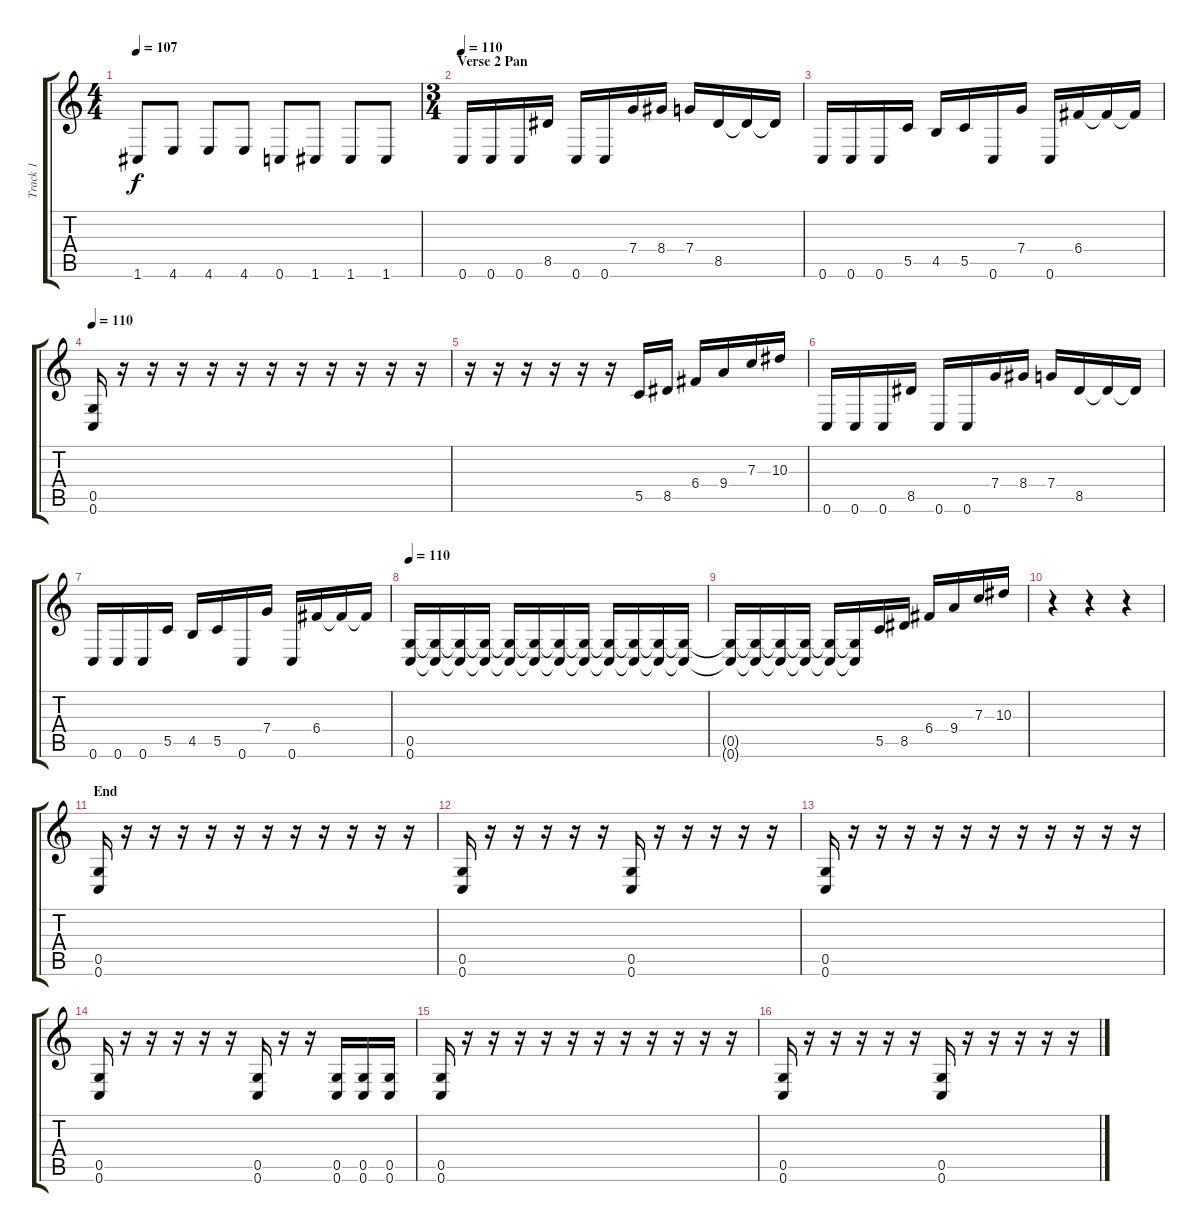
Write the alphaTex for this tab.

\track ("Track 1" "Track 1") {instrument distortionguitar}
\staff {score tabs}
\tuning (D4 A3 F3 C3 G2 C2) {hide}
\ts (4 4)
\tempo 107
\clef g2
\ks c
1.6.8{dy f} 4.6.8 4.6.8 4.6.8 0.6.8 1.6.8 1.6.8 1.6.8 |
\ts (3 4)
\section ("" "Verse 2 Pan")
\tempo 110
0.6.16 0.6.16 0.6.16 8.5.16 0.6.16 0.6.16 7.4.16 8.4.16 7.4.16 8.5.16 8.5{t}.16 8.5{t}.16 |
0.6.16 0.6.16 0.6.16 5.5.16 4.5.16 5.5.16 0.6.16 7.4.16 0.6.16 6.4.16 6.4{t}.16 6.4{t}.16 |
\tempo 110
(0.5 0.6).16 r.16 r.16 r.16 r.16 r.16 r.16 r.16 r.16 r.16 r.16 r.16 |
r.16 r.16 r.16 r.16 r.16 r.16 5.5.16 8.5.16 6.4.16 9.4.16 7.3.16 10.3.16 |
0.6.16 0.6.16 0.6.16 8.5.16 0.6.16 0.6.16 7.4.16 8.4.16 7.4.16 8.5.16 8.5{t}.16 8.5{t}.16 |
0.6.16 0.6.16 0.6.16 5.5.16 4.5.16 5.5.16 0.6.16 7.4.16 0.6.16 6.4.16 6.4{t}.16 6.4{t}.16 |
\tempo 110
(0.5 0.6).16 (0.5{t} 0.6{t}).16 (0.5{t} 0.6{t}).16 (0.5{t} 0.6{t}).16 (0.5{t} 0.6{t}).16 (0.5{t} 0.6{t}).16 (0.5{t} 0.6{t}).16 (0.5{t} 0.6{t}).16 (0.5{t} 0.6{t}).16 (0.5{t} 0.6{t}).16 (0.5{t} 0.6{t}).16 (0.5{t} 0.6{t}).16 |
(0.5{t} 0.6{t}).16 (0.5{t} 0.6{t}).16 (0.5{t} 0.6{t}).16 (0.5{t} 0.6{t}).16 (0.5{t} 0.6{t}).16 (0.5{t} 0.6{t}).16 5.5.16 8.5.16 6.4.16 9.4.16 7.3.16 10.3.16 |
r.4 r.4 r.4 |
\section ("" "End")
(0.5 0.6).16 r.16 r.16 r.16 r.16 r.16 r.16 r.16 r.16 r.16 r.16 r.16 |
(0.5 0.6).16 r.16 r.16 r.16 r.16 r.16 (0.5 0.6).16 r.16 r.16 r.16 r.16 r.16 |
(0.5 0.6).16 r.16 r.16 r.16 r.16 r.16 r.16 r.16 r.16 r.16 r.16 r.16 |
(0.5 0.6).16 r.16 r.16 r.16 r.16 r.16 (0.5 0.6).16 r.16 r.16 (0.5 0.6).16 (0.5 0.6).16 (0.5 0.6).16 |
(0.5 0.6).16 r.16 r.16 r.16 r.16 r.16 r.16 r.16 r.16 r.16 r.16 r.16 |
(0.5 0.6).16 r.16 r.16 r.16 r.16 r.16 (0.5 0.6).16 r.16 r.16 r.16 r.16 r.16
